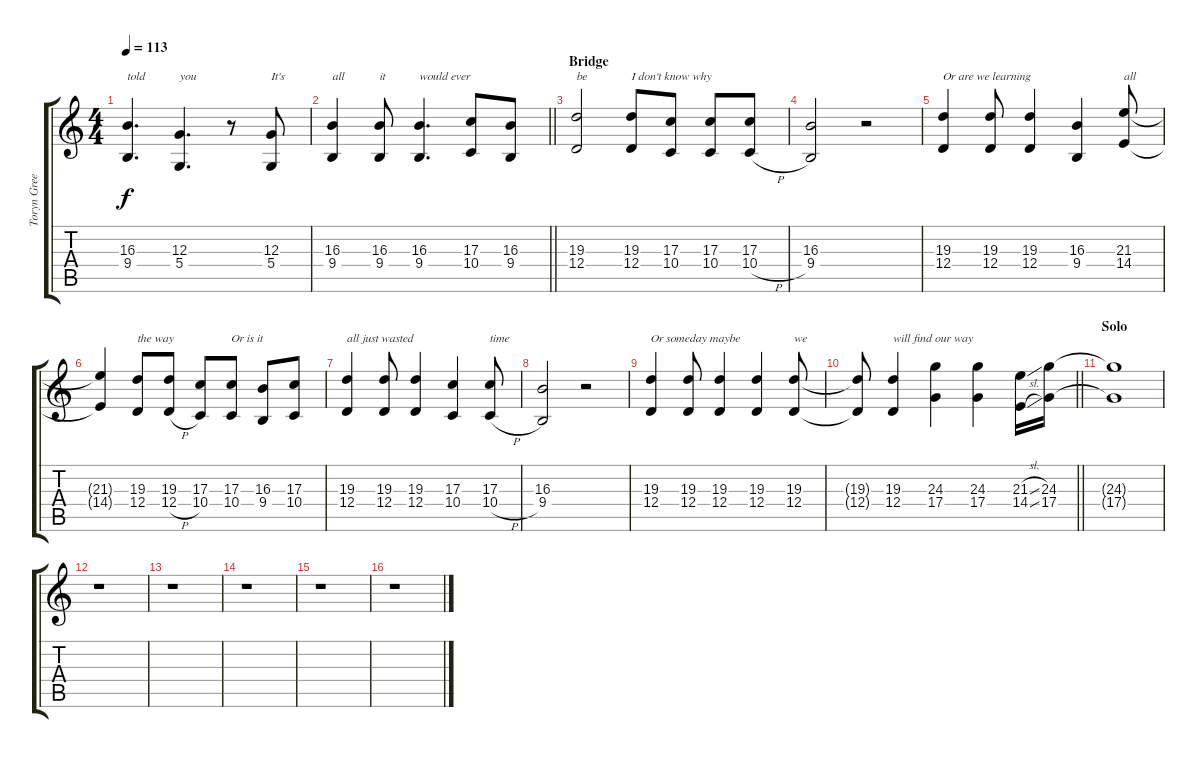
\track ("Toryn Green (Vocals)" "Toryn Gree") {instrument violin}
\staff {score tabs}
\tuning (E4 B3 G3 D3 A2 E2) {hide}
\ts (4 4)
\tempo 113
\clef g2
\ks c
(16.3 9.4).4{d txt "told" dy f} (12.3 5.4).4{d txt "you"} r.8 (12.3 5.4).8{txt "It's"} |
\barLineRight lightlight
(16.3 9.4).4{txt "all"} (16.3 9.4).8{txt "it"} (16.3 9.4).4{d txt "would ever"} (17.3 10.4).8 (16.3 9.4).8 |
\section ("" "Bridge")
(19.3 12.4).2{txt "be"} (19.3 12.4).8{txt "I don't know why"} (17.3 10.4).8 (17.3 10.4).8 (17.3 10.4{h}).8 |
(16.3 9.4).2 r.2 |
(19.3 12.4).4{txt "Or are we learning"} (19.3 12.4).8 (19.3 12.4).4 (16.3 9.4).4 (21.3 14.4).8{txt "all"} |
(21.3{t} 14.4{t}).4 (19.3 12.4).8{txt "the way"} (19.3 12.4{h}).8 (17.3 10.4).8 (17.3 10.4).8{txt "Or is it"} (16.3 9.4).8 (17.3 10.4).8 |
(19.3 12.4).4{txt "all just wasted"} (19.3 12.4).8 (19.3 12.4).4 (17.3 10.4).4 (17.3 10.4{h}).8{txt "time"} |
(16.3 9.4).2 r.2 |
(19.3 12.4).4{txt "Or someday maybe"} (19.3 12.4).8 (19.3 12.4).4 (19.3 12.4).4 (19.3 12.4).8{txt "we"} |
\barLineRight lightlight
(19.3{t} 12.4{t}).8 (19.3 12.4).4{txt "will find our way"} (24.3 17.4).4 (24.3 17.4).4 (21.3{sl} 14.4{sl}).16 (24.3 17.4).16{volume 13} |
\section ("" "Solo")
(24.3{t} 17.4{t}).1 |
r.1 |
r.1 |
r.1 |
r.1 |
r.1
